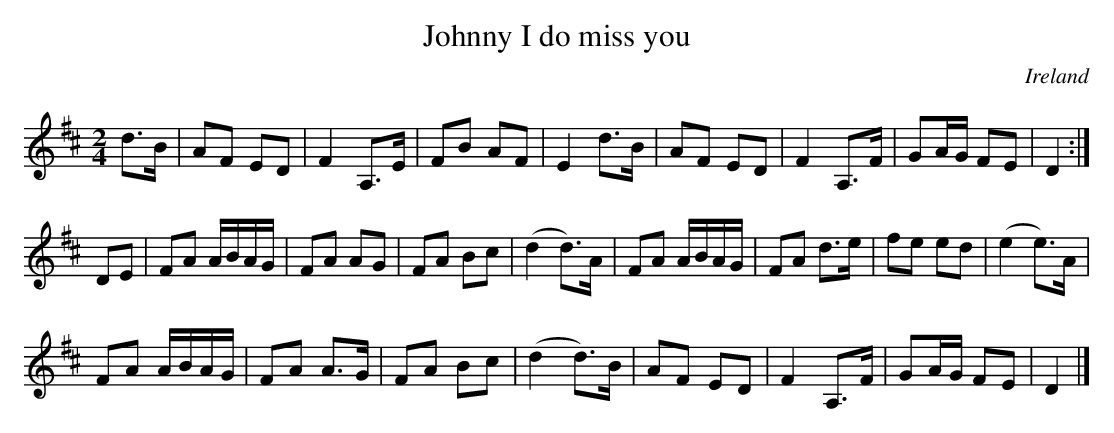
X:1
T:Johnny I do miss you
O:Ireland
O:England
M:2/4
L:1/8
K:D
d>B|\
AF ED|F2 A,>E|FB AF|E2 d>B|\
AF ED|F2 A,>F|GA/G/ FE|D2 :|
DE|\
FA A/B/A/G/|FA AG|FA Bc|(d2 d)>A|\
FA A/B/A/G/|FA d>e|fe ed|(e2 e)>A|
FA A/B/A/G/|FA A>G|FA Bc|(d2 d)>B|\
AF ED|F2 A,>F|GA/G/ FE|D2|]
